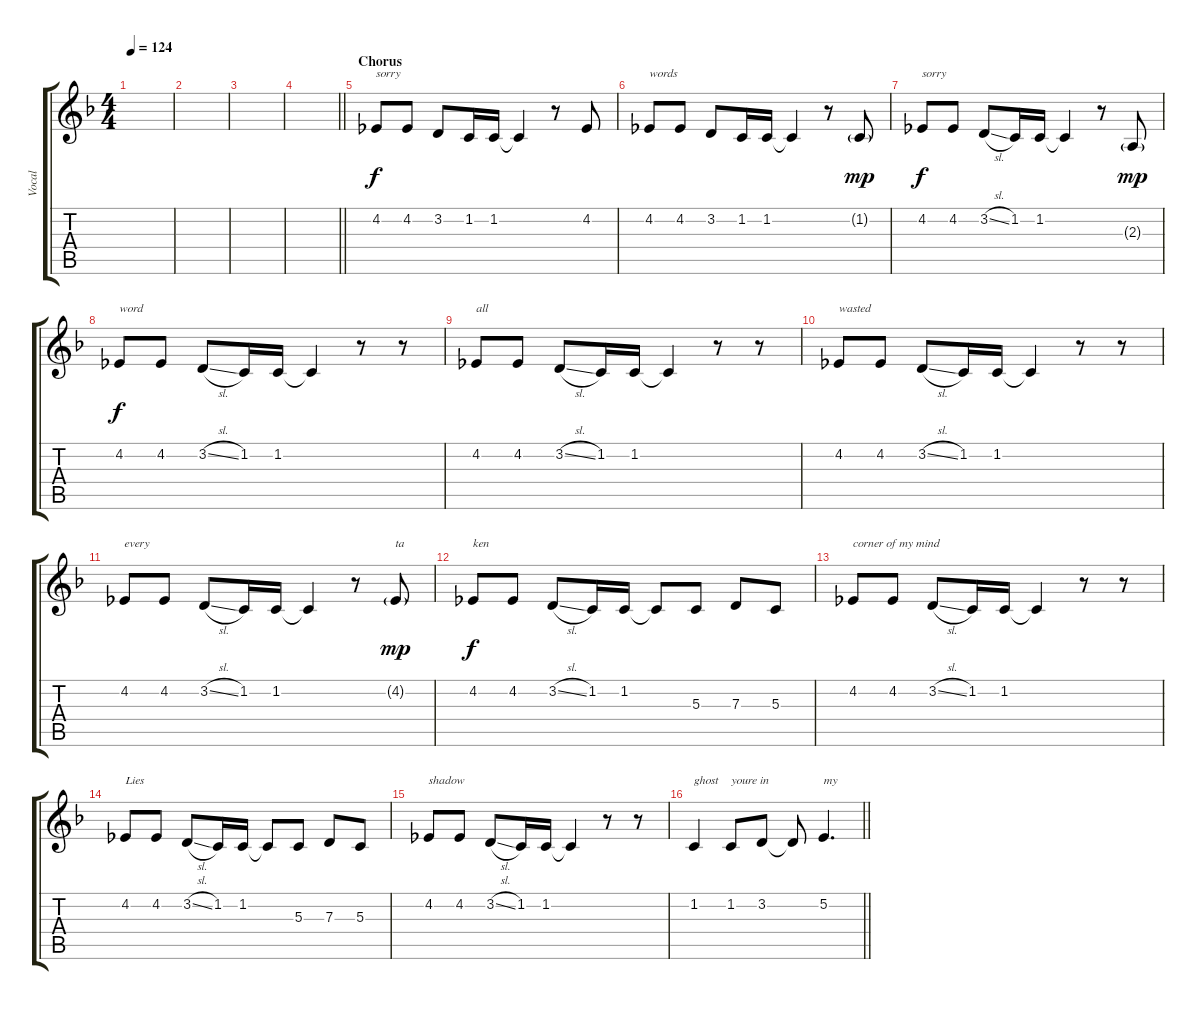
\track ("Vocal" "Vocal") {instrument pad1newage}
\staff {score tabs}
\tuning (E4 B3 G3 D3 A2 E2) {hide}
\ts (4 4)
\tempo 124
\clef g2
\ks f
|
|
|
\barLineRight lightlight
|
\section ("" "Chorus")
4.2.8{txt "sorry"} 4.2.8 3.2.8 1.2.16 1.2.16 1.2{t}.4 r.8 4.2.8 |
4.2.8{txt "words"} 4.2.8 3.2.8 1.2.16 1.2.16 1.2{t}.4 r.8 1.2{g}.8{dy mp} |
4.2.8{txt "sorry" dy f} 4.2.8 3.2{sl}.8 1.2.16 1.2.16 1.2{t}.4 r.8 2.3{g}.8{dy mp} |
4.2.8{txt "word" dy f} 4.2.8 3.2{sl}.8 1.2.16 1.2.16 1.2{t}.4 r.8 r.8 |
4.2.8{txt "all"} 4.2.8 3.2{sl}.8 1.2.16 1.2.16 1.2{t}.4 r.8 r.8 |
4.2.8{txt "wasted"} 4.2.8 3.2{sl}.8 1.2.16 1.2.16 1.2{t}.4 r.8 r.8 |
4.2.8{txt "every"} 4.2.8 3.2{sl}.8 1.2.16 1.2.16 1.2{t}.4 r.8 4.2{g}.8{txt "ta" dy mp} |
4.2.8{txt "ken" dy f} 4.2.8 3.2{sl}.8 1.2.16 1.2.16 1.2{t}.8 5.3.8 7.3.8 5.3.8 |
4.2.8{txt "corner of my mind"} 4.2.8 3.2{sl}.8 1.2.16 1.2.16 1.2{t}.4 r.8 r.8 |
4.2.8{txt "Lies"} 4.2.8 3.2{sl}.8 1.2.16 1.2.16 1.2{t}.8 5.3.8 7.3.8 5.3.8 |
4.2.8{txt "shadow"} 4.2.8 3.2{sl}.8 1.2.16 1.2.16 1.2{t}.4 r.8 r.8 |
\barLineRight lightlight
1.2.4{txt "ghost"} 1.2.8{txt "youre in"} 3.2.8 3.2{t}.8 5.2.4{d txt "my"}
